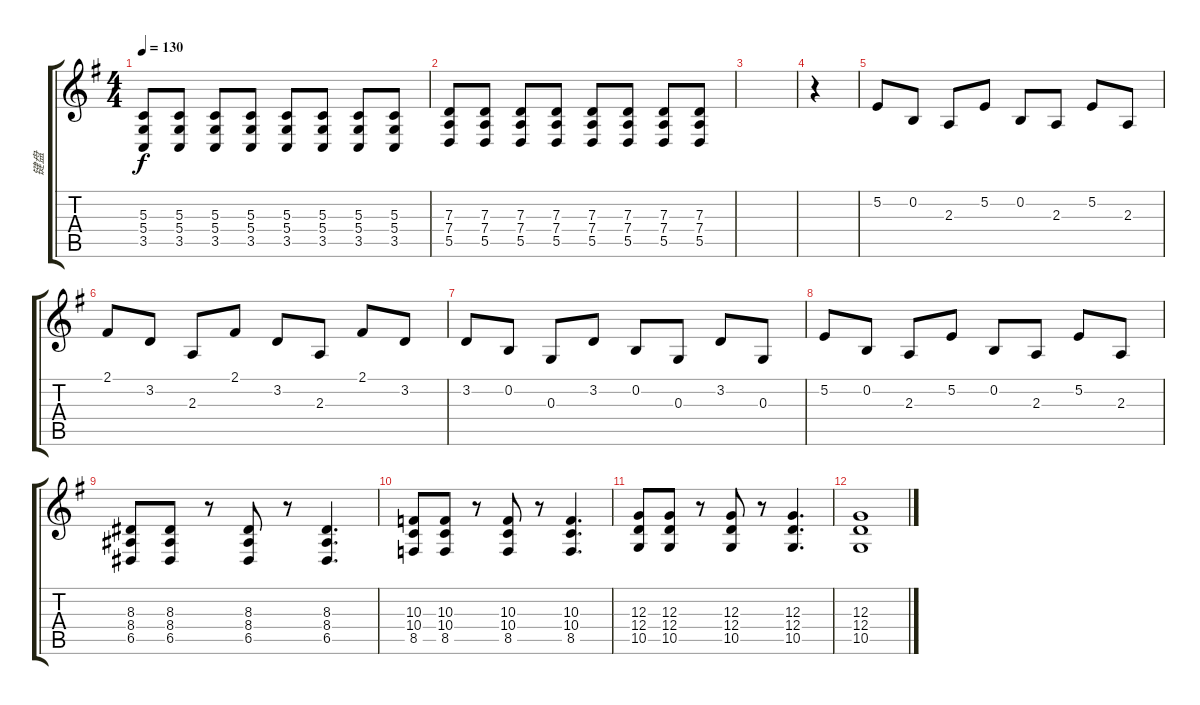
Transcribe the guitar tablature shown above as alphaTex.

\track ("键盘" "键盘") {instrument electricpiano2}
\staff {score tabs}
\tuning (E4 B3 G3 D3 A2 E2) {hide}
\ts (4 4)
\tempo 130
\clef g2
\ks g
(5.3 5.4 3.5).8{dy f} (5.3 5.4 3.5).8 (5.3 5.4 3.5).8 (5.3 5.4 3.5).8 (5.3 5.4 3.5).8 (5.3 5.4 3.5).8 (5.3 5.4 3.5).8 (5.3 5.4 3.5).8 |
(7.3 7.4 5.5).8 (7.3 7.4 5.5).8 (7.3 7.4 5.5).8 (7.3 7.4 5.5).8 (7.3 7.4 5.5).8 (7.3 7.4 5.5).8 (7.3 7.4 5.5).8 (7.3 7.4 5.5).8 |
|
r.4 |
5.2.8 0.2.8 2.3.8 5.2.8 0.2.8 2.3.8 5.2.8 2.3.8 |
2.1.8 3.2.8 2.3.8 2.1.8 3.2.8 2.3.8 2.1.8 3.2.8 |
3.2.8 0.2.8 0.3.8 3.2.8 0.2.8 0.3.8 3.2.8 0.3.8 |
5.2.8 0.2.8 2.3.8 5.2.8 0.2.8 2.3.8 5.2.8 2.3.8 |
(8.3 8.4 6.5).8 (8.3 8.4 6.5).8 r.8 (8.3 8.4 6.5).8 r.8 (8.3 8.4 6.5).4{d} |
(10.3 10.4 8.5).8 (10.3 10.4 8.5).8 r.8 (10.3 10.4 8.5).8 r.8 (10.3 10.4 8.5).4{d} |
(12.3 12.4 10.5).8 (12.3 12.4 10.5).8 r.8 (12.3 12.4 10.5).8 r.8 (12.3 12.4 10.5).4{d} |
(12.3 12.4 10.5).1
